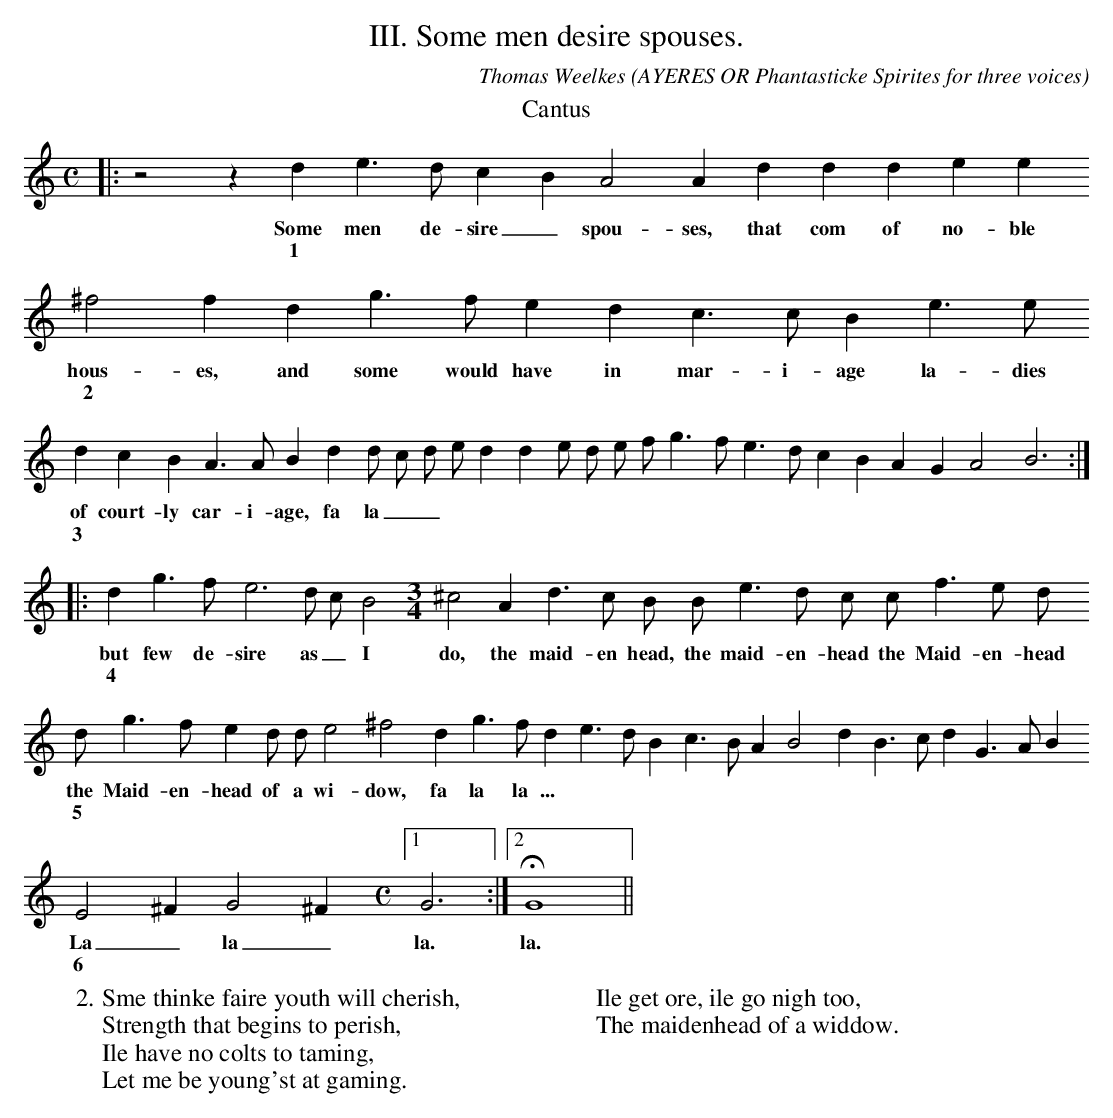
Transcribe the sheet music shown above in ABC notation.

X:1
T: III. Some men desire spouses.
O: AYERES OR Phantasticke Spirites for three voices
C: Thomas Weelkes
K:C
T: Cantus
M:C
L:1/4
|: z2 z d e > d c B A2 A d d d e e
w:Some men de- sire _ spou- ses, that com of no- ble
w:1
  ^f2   f   d   g >  f     e    d  c  > c B    e > e
w:hous- es, and some would have in mar- i- age la- dies
w:2
  d c B A > A B d d/ c/ d/ e/ d d e/ d/ e/ f/ g > f e > d c B A G A2 B3 :|
w:of court- ly car- i- age, fa la _ _
w:3
|: d g > f e3 d/ c/ B2 \
w:but few de- sire as _ I
w:4
M:3/4
L: 1/4
  ^c2 A   d >   c  B/    B/  e > d c/ c/ f > e d/
w:do, the maid- en head, the maid- en- head the Maid- en- head
 d/ g > f e d/ d/ e2 ^f2 d g > f d e > d B c > B A B2 d B > c d G > A B
w:the Maid- en- head of a wi- dow, fa la la ...
w:5
E2 ^F G2 ^F \
w:La _ la _
w:6
M:C
[1 G3 :| [2 HG4 ||
w:la. la.
W:2. Sme thinke faire youth will cherish,
W:Strength that begins to perish,
W:Ile have no colts to taming,
W:Let me be young'st at gaming.
W:
W:Ile get ore, ile go nigh too,
W:The maidenhead of a widdow.
